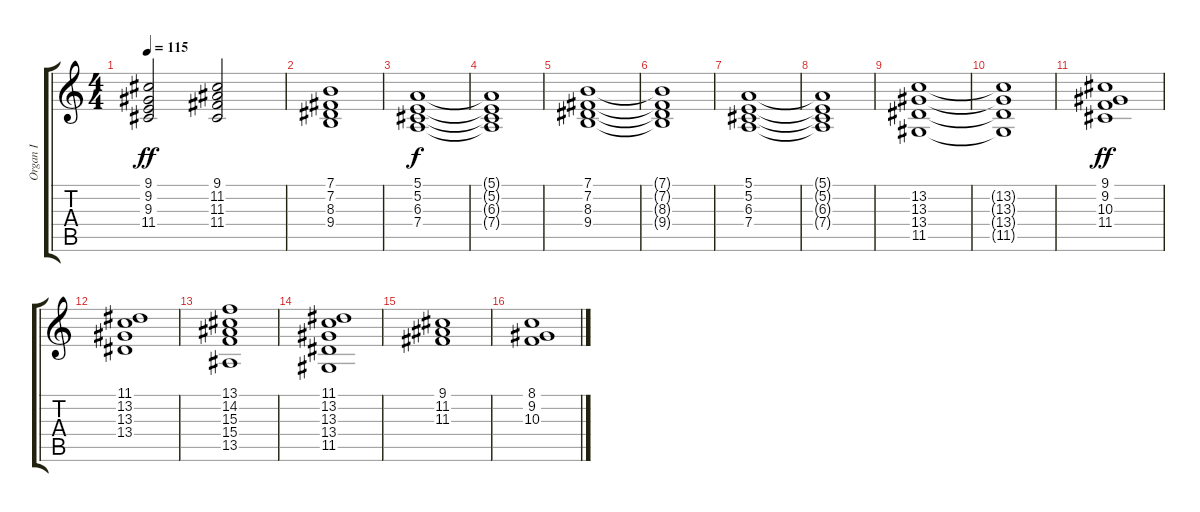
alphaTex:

\track ("Organ I" "Organ I") {instrument percussiveorgan}
\staff {score tabs}
\tuning (E4 B3 G3 D3 A2 E2) {hide}
\ts (4 4)
\tempo 115
\clef g2
\ks c
(9.1 9.2 9.3 11.4).2{dy ff} (9.1 11.2 11.3 11.4).2 |
(7.1 7.2 8.3 9.4).1 |
(5.1 5.2 6.3 7.4).1{dy f} |
(5.1{t} 5.2{t} 6.3{t} 7.4{t}).1 |
(7.1 7.2 8.3 9.4).1 |
(7.1{t} 7.2{t} 8.3{t} 9.4{t}).1 |
(5.1 5.2 6.3 7.4).1 |
(5.1{t} 5.2{t} 6.3{t} 7.4{t}).1 |
(13.2 13.3 13.4 11.5).1 |
(13.2{t} 13.3{t} 13.4{t} 11.5{t}).1 |
(9.1 9.2 10.3 11.4).1{dy ff} |
(11.1 13.2 13.3 13.4).1 |
(13.1 14.2 15.3 15.4 13.5).1 |
(11.1 13.2 13.3 13.4 11.5).1 |
(9.1 11.2 11.3).1 |
(8.1 9.2 10.3).1
